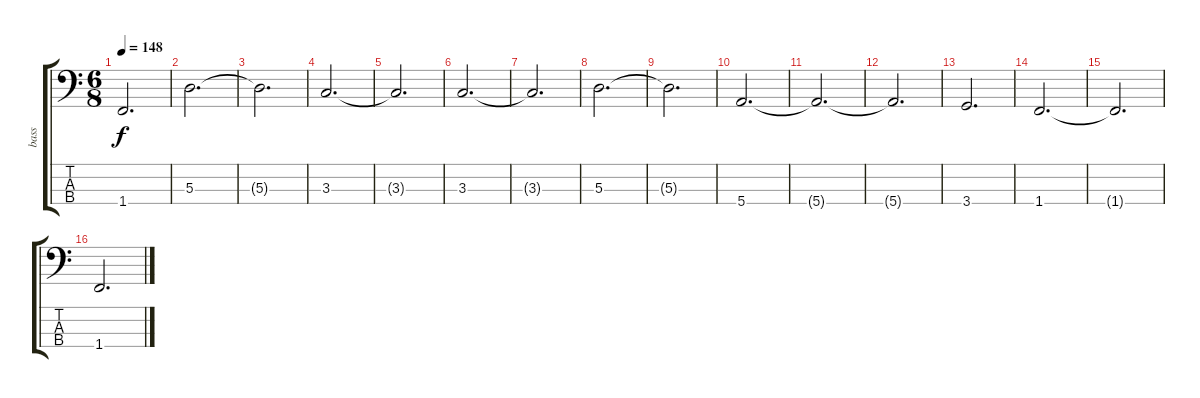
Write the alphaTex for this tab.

\track ("bass" "bass") {instrument electricbassfinger}
\staff {score tabs}
\tuning (G2 D2 A1 E1) {hide}
\ts (6 8)
\tempo 148
\clef f4
\ks c
1.4{t}.2{d dy f} |
5.3.2{d} |
5.3{t}.2{d} |
3.3.2{d} |
3.3{t}.2{d} |
3.3.2{d} |
3.3{t}.2{d} |
5.3.2{d} |
5.3{t}.2{d} |
5.4.2{d} |
5.4{t}.2{d} |
5.4{t}.2{d} |
3.4.2{d} |
1.4.2{d} |
1.4{t}.2{d} |
1.4.2{d}
